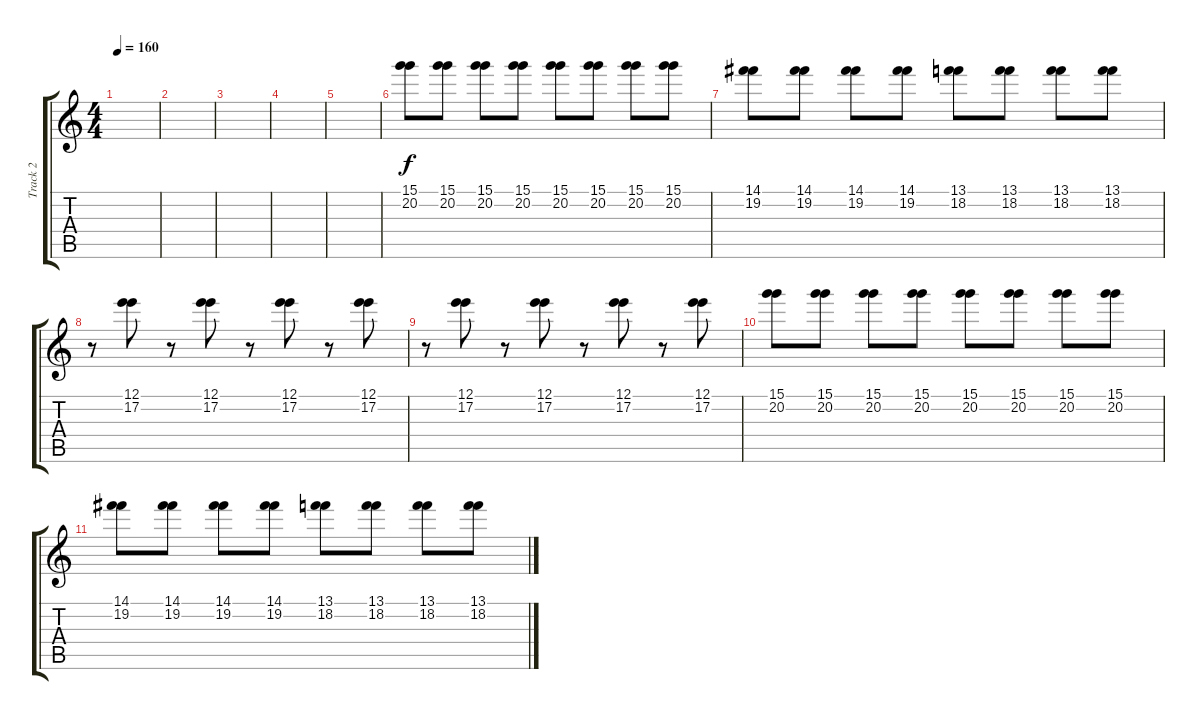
\track ("Track 2" "Track 2") {instrument distortionguitar}
\staff {score tabs}
\tuning (E4 B3 G3 D3 A2 E2) {hide}
\ts (4 4)
\tempo 160
\clef g2
\ks c
|
|
|
|
|
(15.1 20.2).8 (15.1 20.2).8 (15.1 20.2).8 (15.1 20.2).8 (15.1 20.2).8 (15.1 20.2).8 (15.1 20.2).8 (15.1 20.2).8 |
(14.1 19.2).8 (14.1 19.2).8 (14.1 19.2).8 (14.1 19.2).8 (13.1 18.2).8 (13.1 18.2).8 (13.1 18.2).8 (13.1 18.2).8 |
r.8 (12.1 17.2).8 r.8 (12.1 17.2).8 r.8 (12.1 17.2).8 r.8 (12.1 17.2).8 |
r.8 (12.1 17.2).8 r.8 (12.1 17.2).8 r.8 (12.1 17.2).8 r.8 (12.1 17.2).8 |
(15.1 20.2).8 (15.1 20.2).8 (15.1 20.2).8 (15.1 20.2).8 (15.1 20.2).8 (15.1 20.2).8 (15.1 20.2).8 (15.1 20.2).8 |
(14.1 19.2).8 (14.1 19.2).8 (14.1 19.2).8 (14.1 19.2).8 (13.1 18.2).8 (13.1 18.2).8 (13.1 18.2).8 (13.1 18.2).8
